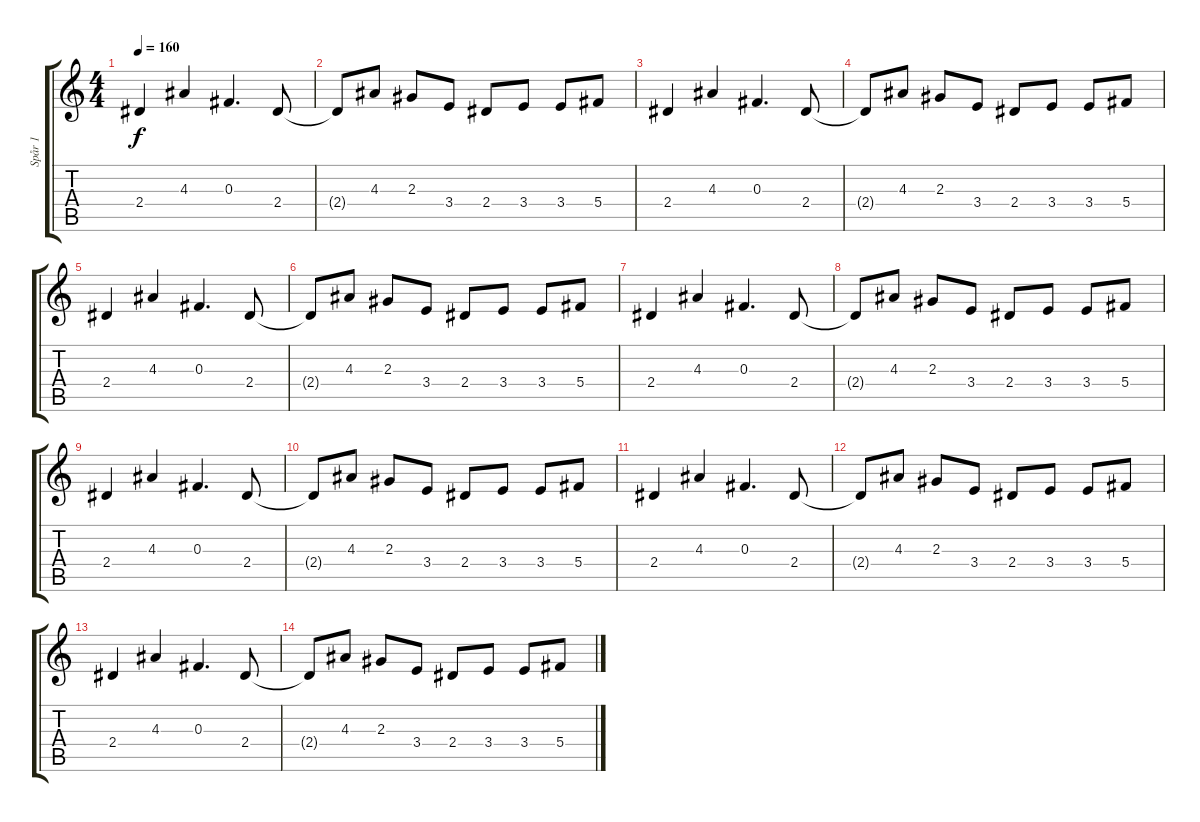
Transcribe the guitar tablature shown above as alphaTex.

\track ("Spår 1" "Spår 1") {instrument electricguitarjazz}
\staff {score tabs}
\tuning (Eb4 Bb3 Gb3 Db3 Ab2 Db2) {hide}
\ts (4 4)
\tempo 160
\clef g2
\ks c
2.4.4{dy f} 4.3.4 0.3.4{d} 2.4.8 |
2.4{t}.8 4.3.8 2.3.8 3.4.8 2.4.8 3.4.8 3.4.8 5.4.8 |
2.4.4 4.3.4 0.3.4{d} 2.4.8 |
2.4{t}.8 4.3.8 2.3.8 3.4.8 2.4.8 3.4.8 3.4.8 5.4.8 |
2.4.4 4.3.4 0.3.4{d} 2.4.8 |
2.4{t}.8 4.3.8 2.3.8 3.4.8 2.4.8 3.4.8 3.4.8 5.4.8 |
2.4.4 4.3.4 0.3.4{d} 2.4.8 |
2.4{t}.8 4.3.8 2.3.8 3.4.8 2.4.8 3.4.8 3.4.8 5.4.8 |
2.4.4 4.3.4 0.3.4{d} 2.4.8 |
2.4{t}.8 4.3.8 2.3.8 3.4.8 2.4.8 3.4.8 3.4.8 5.4.8 |
2.4.4 4.3.4 0.3.4{d} 2.4.8 |
2.4{t}.8 4.3.8 2.3.8 3.4.8 2.4.8 3.4.8 3.4.8 5.4.8 |
2.4.4 4.3.4 0.3.4{d} 2.4.8 |
2.4{t}.8 4.3.8 2.3.8 3.4.8 2.4.8 3.4.8 3.4.8 5.4.8
